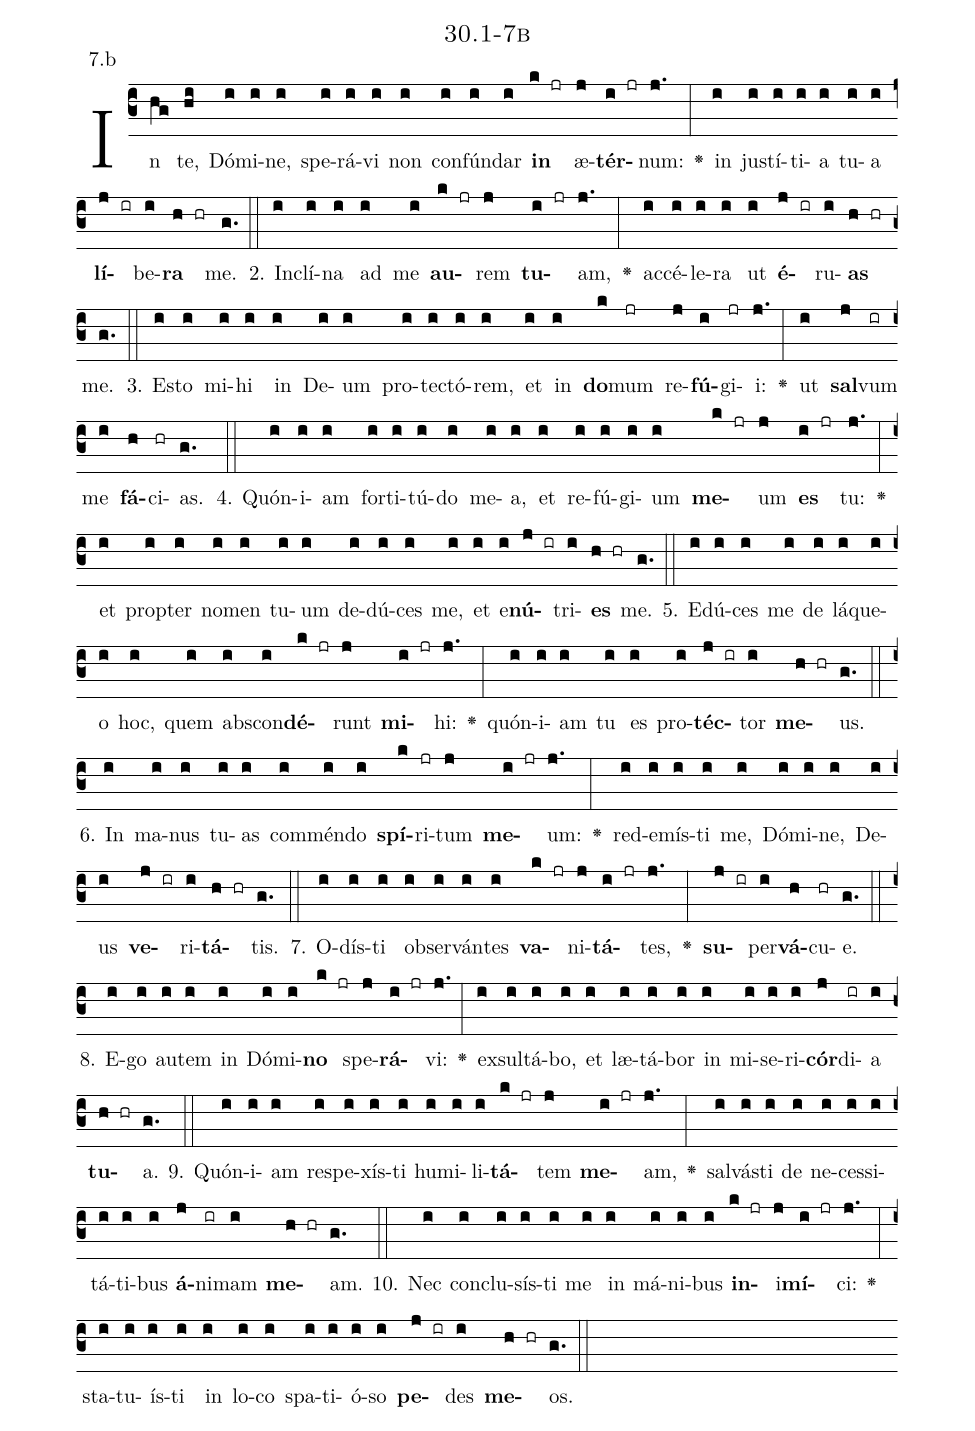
name: 30.1-7b;
annotation: 7.b;
%%
(c3)In(hg) te,(hi) Dó(i)mi(i)ne,(i) spe(i)rá(i)vi(i) non(i) con(i)fún(i)dar(i) <b>in</b>(k jr) æ(j)<b>tér</b>(i jr)num:(j.) <v>\greheightstar</v>(:) in(i) jus(i)tí(i)ti(i)a(i) tu(i)a(i) <b>lí</b>(j ir)be(i)<b>ra</b>(h hr) me.(g.) (::)
2. In(i)clí(i)na(i) ad(i) me(i) <b>au</b>(k jr)rem(j) <b>tu</b>(i jr)am,(j.) <v>\greheightstar</v>(:) ac(i)cé(i)le(i)ra(i) ut(i) <b>é</b>(j ir)ru(i)<b>as</b>(h hr) me.(g.) (::)
3. Es(i)to(i) mi(i)hi(i) in(i) De(i)um(i) pro(i)tec(i)tó(i)rem,(i) et(i) in(i) <b>do</b>(k)mum(jr) re(j)<b>fú</b>(i)gi(jr)i:(j.) <v>\greheightstar</v>(:) ut(i) <b>sal</b>(j)vum(ir) me(i) <b>fá</b>(h)ci(hr)as.(g.) (::)
4. Quón(i)i(i)am(i) for(i)ti(i)tú(i)do(i) me(i)a,(i) et(i) re(i)fú(i)gi(i)um(i) <b>me</b>(k jr)um(j) <b>es</b>(i jr) tu:(j.) <v>\greheightstar</v>(:) et(i) prop(i)ter(i) no(i)men(i) tu(i)um(i) de(i)dú(i)ces(i) me,(i) et(i) e(i)<b>nú</b>(j ir)tri(i)<b>es</b>(h hr) me.(g.) (::)
5. E(i)dú(i)ces(i) me(i) de(i) lá(i)que(i)o(i) hoc,(i) quem(i) abs(i)con(i)<b>dé</b>(k jr)runt(j) <b>mi</b>(i jr)hi:(j.) <v>\greheightstar</v>(:) quón(i)i(i)am(i) tu(i) es(i) pro(i)<b>téc</b>(j ir)tor(i) <b>me</b>(h hr)us.(g.) (::)
6. In(i) ma(i)nus(i) tu(i)as(i) com(i)mén(i)do(i) <b>spí</b>(k)ri(jr)tum(j) <b>me</b>(i jr)um:(j.) <v>\greheightstar</v>(:) red(i)e(i)mís(i)ti(i) me,(i) Dó(i)mi(i)ne,(i) De(i)us(i) <b>ve</b>(j ir)ri(i)<b>tá</b>(h hr)tis.(g.) (::)
7. O(i)dís(i)ti(i) ob(i)ser(i)ván(i)tes(i) <b>va</b>(k jr)ni(j)<b>tá</b>(i jr)tes,(j.) <v>\greheightstar</v>(:) <b>su</b>(j ir)per(i)<b>vá</b>(h)cu(hr)e.(g.) (::)
8. E(i)go(i) au(i)tem(i) in(i) Dó(i)mi(i)<b>no</b>(k jr) spe(j)<b>rá</b>(i jr)vi:(j.) <v>\greheightstar</v>(:) ex(i)sul(i)tá(i)bo,(i) et(i) læ(i)tá(i)bor(i) in(i) mi(i)se(i)ri(i)<b>cór</b>(j)di(ir)a(i) <b>tu</b>(h hr)a.(g.) (::)
9. Quón(i)i(i)am(i) re(i)spe(i)xís(i)ti(i) hu(i)mi(i)li(i)<b>tá</b>(k jr)tem(j) <b>me</b>(i jr)am,(j.) <v>\greheightstar</v>(:) sal(i)vás(i)ti(i) de(i) ne(i)ces(i)si(i)tá(i)ti(i)bus(i) <b>á</b>(j)ni(ir)mam(i) <b>me</b>(h hr)am.(g.) (::)
10. Nec(i) con(i)clu(i)sís(i)ti(i) me(i) in(i) má(i)ni(i)bus(i) <b>in</b>(k jr)i(j)<b>mí</b>(i jr)ci:(j.) <v>\greheightstar</v>(:) sta(i)tu(i)ís(i)ti(i) in(i) lo(i)co(i) spa(i)ti(i)ó(i)so(i) <b>pe</b>(j ir)des(i) <b>me</b>(h hr)os.(g.) (::)
